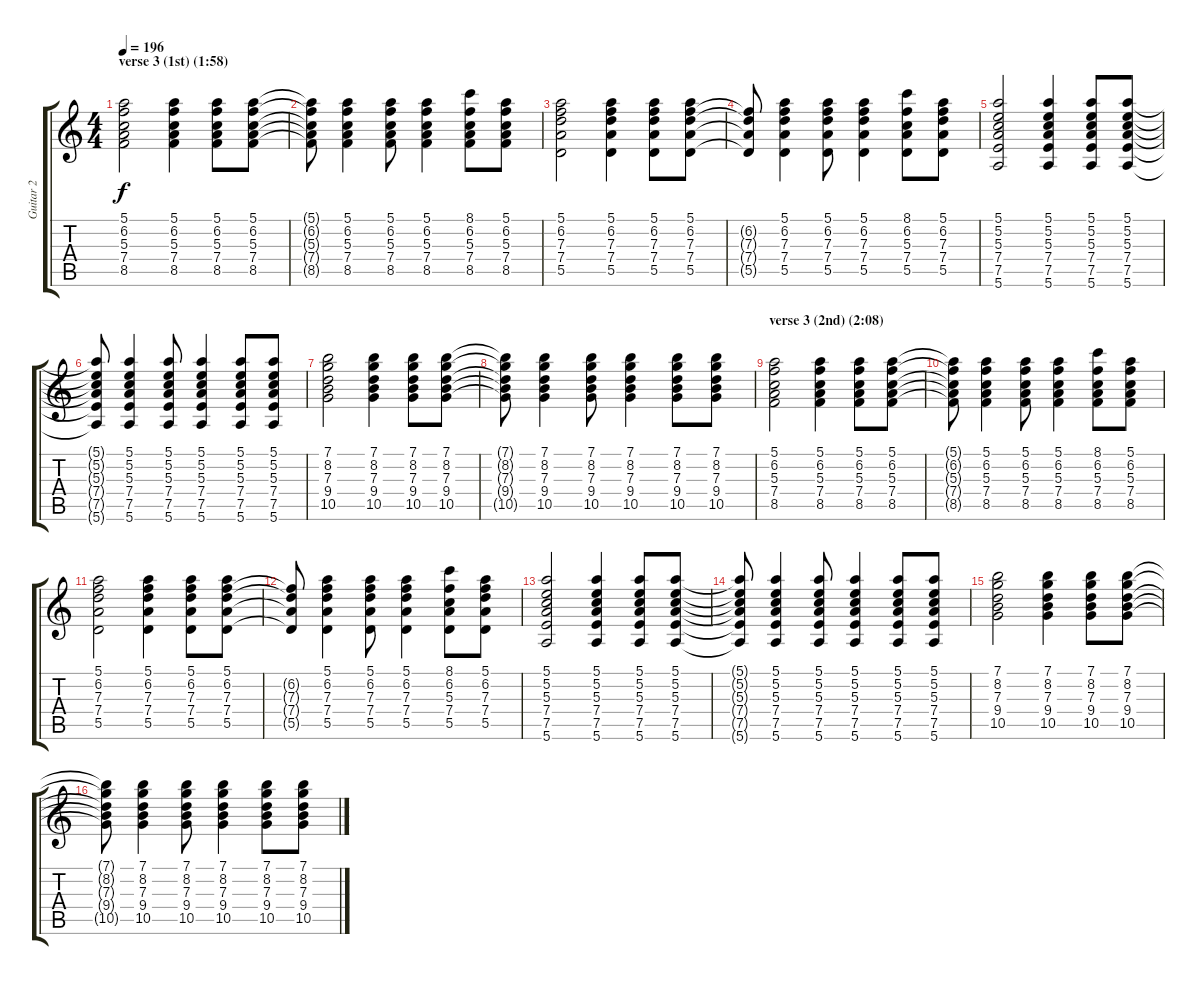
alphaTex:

\track ("Guitar 2" "Guitar 2") {instrument electricguitarclean}
\staff {score tabs}
\tuning (E4 B3 G3 D3 A2 E2) {hide}
\ts (4 4)
\section ("" "verse 3 (1st) (1:58)")
\tempo 196
\clef g2
\ks c
(5.1 6.2 5.3 7.4 8.5).2{dy f volume 7} (5.1 6.2 5.3 7.4 8.5).4 (5.1 6.2 5.3 7.4 8.5).8 (5.1 6.2 5.3 7.4 8.5).8 |
(5.1{t} 6.2{t} 5.3{t} 7.4{t} 8.5{t}).8 (5.1 6.2 5.3 7.4 8.5).4 (5.1 6.2 5.3 7.4 8.5).8 (5.1 6.2 5.3 7.4 8.5).4 (8.1 6.2 5.3 7.4 8.5).8 (5.1 6.2 5.3 7.4 8.5).8 |
(5.1 6.2 7.3 7.4 5.5).2 (5.1 6.2 7.3 7.4 5.5).4 (5.1 6.2 7.3 7.4 5.5).8 (5.1 6.2 7.3 7.4 5.5).8 |
(6.2{t} 7.3{t} 7.4{t} 5.5{t}).8 (5.1 6.2 7.3 7.4 5.5).4 (5.1 6.2 7.3 7.4 5.5).8 (5.1 6.2 7.3 7.4 5.5).4 (8.1 6.2 5.3 7.4 5.5).8 (5.1 6.2 7.3 7.4 5.5).8 |
(5.1 5.2 5.3 7.4 7.5 5.6).2 (5.1 5.2 5.3 7.4 7.5 5.6).4 (5.1 5.2 5.3 7.4 7.5 5.6).8 (5.1 5.2 5.3 7.4 7.5 5.6).8 |
(5.1{t} 5.2{t} 5.3{t} 7.4{t} 7.5{t} 5.6{t}).8 (5.1 5.2 5.3 7.4 7.5 5.6).4 (5.1 5.2 5.3 7.4 7.5 5.6).8 (5.1 5.2 5.3 7.4 7.5 5.6).4 (5.1 5.2 5.3 7.4 7.5 5.6).8 (5.1 5.2 5.3 7.4 7.5 5.6).8 |
(7.1 8.2 7.3 9.4 10.5).2 (7.1 8.2 7.3 9.4 10.5).4 (7.1 8.2 7.3 9.4 10.5).8 (7.1 8.2 7.3 9.4 10.5).8 |
(7.1{t} 8.2{t} 7.3{t} 9.4{t} 10.5{t}).8 (7.1 8.2 7.3 9.4 10.5).4 (7.1 8.2 7.3 9.4 10.5).8 (7.1 8.2 7.3 9.4 10.5).4 (7.1 8.2 7.3 9.4 10.5).8 (7.1 8.2 7.3 9.4 10.5).8 |
\section ("" "verse 3 (2nd) (2:08)")
(5.1 6.2 5.3 7.4 8.5).2{volume 7} (5.1 6.2 5.3 7.4 8.5).4 (5.1 6.2 5.3 7.4 8.5).8 (5.1 6.2 5.3 7.4 8.5).8 |
(5.1{t} 6.2{t} 5.3{t} 7.4{t} 8.5{t}).8 (5.1 6.2 5.3 7.4 8.5).4 (5.1 6.2 5.3 7.4 8.5).8 (5.1 6.2 5.3 7.4 8.5).4 (8.1 6.2 5.3 7.4 8.5).8 (5.1 6.2 5.3 7.4 8.5).8 |
(5.1 6.2 7.3 7.4 5.5).2 (5.1 6.2 7.3 7.4 5.5).4 (5.1 6.2 7.3 7.4 5.5).8 (5.1 6.2 7.3 7.4 5.5).8 |
(6.2{t} 7.3{t} 7.4{t} 5.5{t}).8 (5.1 6.2 7.3 7.4 5.5).4 (5.1 6.2 7.3 7.4 5.5).8 (5.1 6.2 7.3 7.4 5.5).4 (8.1 6.2 5.3 7.4 5.5).8 (5.1 6.2 7.3 7.4 5.5).8 |
(5.1 5.2 5.3 7.4 7.5 5.6).2 (5.1 5.2 5.3 7.4 7.5 5.6).4 (5.1 5.2 5.3 7.4 7.5 5.6).8 (5.1 5.2 5.3 7.4 7.5 5.6).8 |
(5.1{t} 5.2{t} 5.3{t} 7.4{t} 7.5{t} 5.6{t}).8 (5.1 5.2 5.3 7.4 7.5 5.6).4 (5.1 5.2 5.3 7.4 7.5 5.6).8 (5.1 5.2 5.3 7.4 7.5 5.6).4 (5.1 5.2 5.3 7.4 7.5 5.6).8 (5.1 5.2 5.3 7.4 7.5 5.6).8 |
(7.1 8.2 7.3 9.4 10.5).2 (7.1 8.2 7.3 9.4 10.5).4 (7.1 8.2 7.3 9.4 10.5).8 (7.1 8.2 7.3 9.4 10.5).8 |
(7.1{t} 8.2{t} 7.3{t} 9.4{t} 10.5{t}).8 (7.1 8.2 7.3 9.4 10.5).4 (7.1 8.2 7.3 9.4 10.5).8 (7.1 8.2 7.3 9.4 10.5).4 (7.1 8.2 7.3 9.4 10.5).8 (7.1 8.2 7.3 9.4 10.5).8
